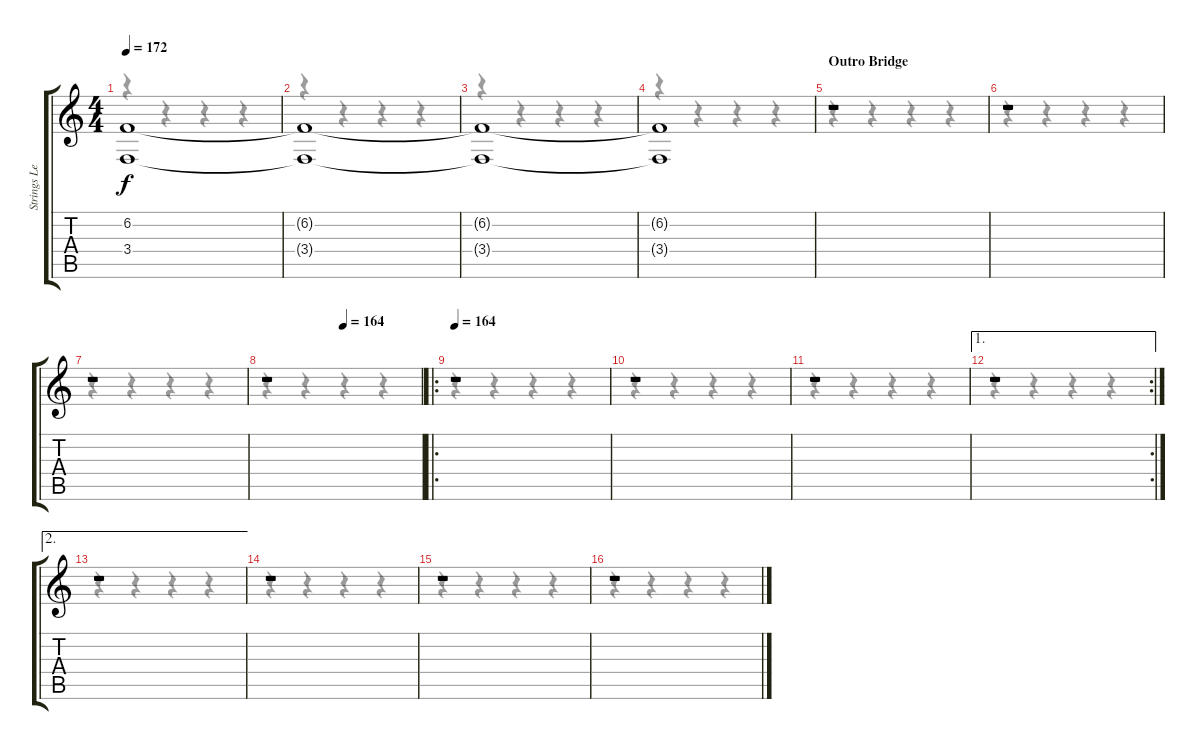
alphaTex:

\track ("Strings Left" "Strings Le") {instrument stringensemble1}
\staff {score tabs}
\tuning (E4 B3 G3 D3 A2 E2) {hide}
\voice
\ts (4 4)
\tempo 172
\clef g2
\ks c
(6.2 3.4).1{dy f} |
(6.2{t} 3.4{t}).1 |
(6.2{t} 3.4{t}).1 |
(6.2{t} 3.4{t}).1 |
\section ("" "Outro Bridge")
r.1 |
r.1 |
r.1 |
\tempo (164 0.5)
r.1 |
\ro
\tempo 164
r.1 |
r.1 |
r.1 |
\ae 1
\rc 2
r.1 |
\ae 2
r.1 |
r.1 |
r.1 |
r.1
\voice
\clef g2
\ottava regular
\simile none
\ks c
r.4{dy f} r.4 r.4 r.4 |
r.4 r.4 r.4 r.4 |
r.4 r.4 r.4 r.4 |
r.4 r.4 r.4 r.4 |
r.4 r.4 r.4 r.4 |
r.4 r.4 r.4 r.4 |
r.4 r.4 r.4 r.4 |
r.4 r.4 r.4 r.4 |
r.4 r.4 r.4 r.4 |
r.4 r.4 r.4 r.4 |
r.4 r.4 r.4 r.4 |
r.4 r.4 r.4 r.4 |
r.4 r.4 r.4 r.4 |
r.4 r.4 r.4 r.4 |
r.4 r.4 r.4 r.4 |
r.4 r.4 r.4 r.4
